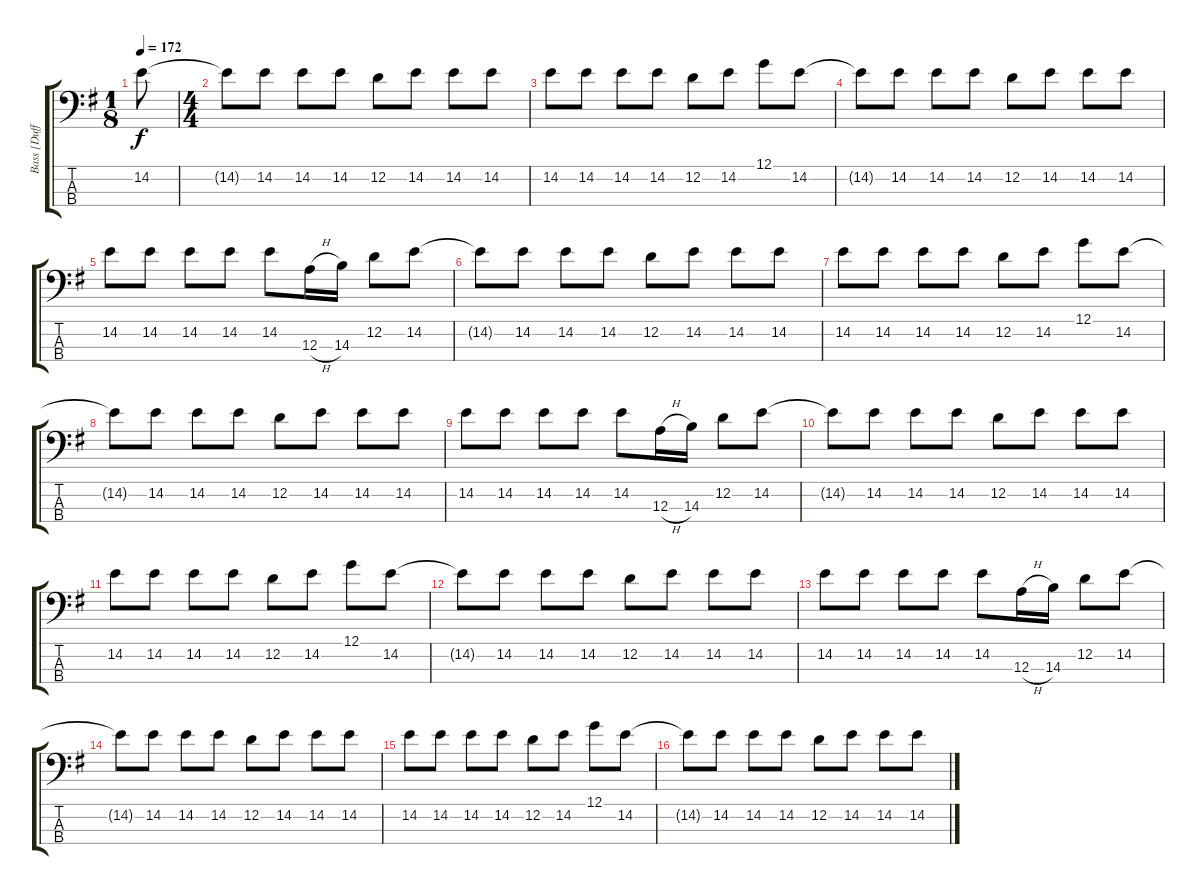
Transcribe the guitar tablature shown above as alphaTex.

\track ("Bass [Duff]" "Bass [Duff") {instrument electricbassfinger}
\staff {score tabs}
\tuning (G2 D2 A1 E1) {hide}
\ts (1 8)
\tempo 172
\clef f4
\ks g
14.2.8{dy f instrument electricbassfinger} |
\ts (4 4)
14.2{t}.8 14.2.8 14.2.8 14.2.8 12.2.8 14.2.8 14.2.8 14.2.8 |
14.2.8 14.2.8 14.2.8 14.2.8 12.2.8 14.2.8 12.1.8 14.2.8 |
14.2{t}.8 14.2.8 14.2.8 14.2.8 12.2.8 14.2.8 14.2.8 14.2.8 |
14.2.8 14.2.8 14.2.8 14.2.8 14.2.8 12.3{h}.16 14.3.16 12.2.8 14.2.8 |
14.2{t}.8 14.2.8 14.2.8 14.2.8 12.2.8 14.2.8 14.2.8 14.2.8 |
14.2.8 14.2.8 14.2.8 14.2.8 12.2.8 14.2.8 12.1.8 14.2.8 |
14.2{t}.8 14.2.8 14.2.8 14.2.8 12.2.8 14.2.8 14.2.8 14.2.8 |
14.2.8 14.2.8 14.2.8 14.2.8 14.2.8 12.3{h}.16 14.3.16 12.2.8 14.2.8 |
14.2{t}.8 14.2.8 14.2.8 14.2.8 12.2.8 14.2.8 14.2.8 14.2.8 |
14.2.8 14.2.8 14.2.8 14.2.8 12.2.8 14.2.8 12.1.8 14.2.8 |
14.2{t}.8 14.2.8 14.2.8 14.2.8 12.2.8 14.2.8 14.2.8 14.2.8 |
14.2.8 14.2.8 14.2.8 14.2.8 14.2.8 12.3{h}.16 14.3.16 12.2.8 14.2.8 |
14.2{t}.8 14.2.8 14.2.8 14.2.8 12.2.8 14.2.8 14.2.8 14.2.8 |
14.2.8 14.2.8 14.2.8 14.2.8 12.2.8 14.2.8 12.1.8 14.2.8 |
14.2{t}.8 14.2.8 14.2.8 14.2.8 12.2.8 14.2.8 14.2.8 14.2.8
